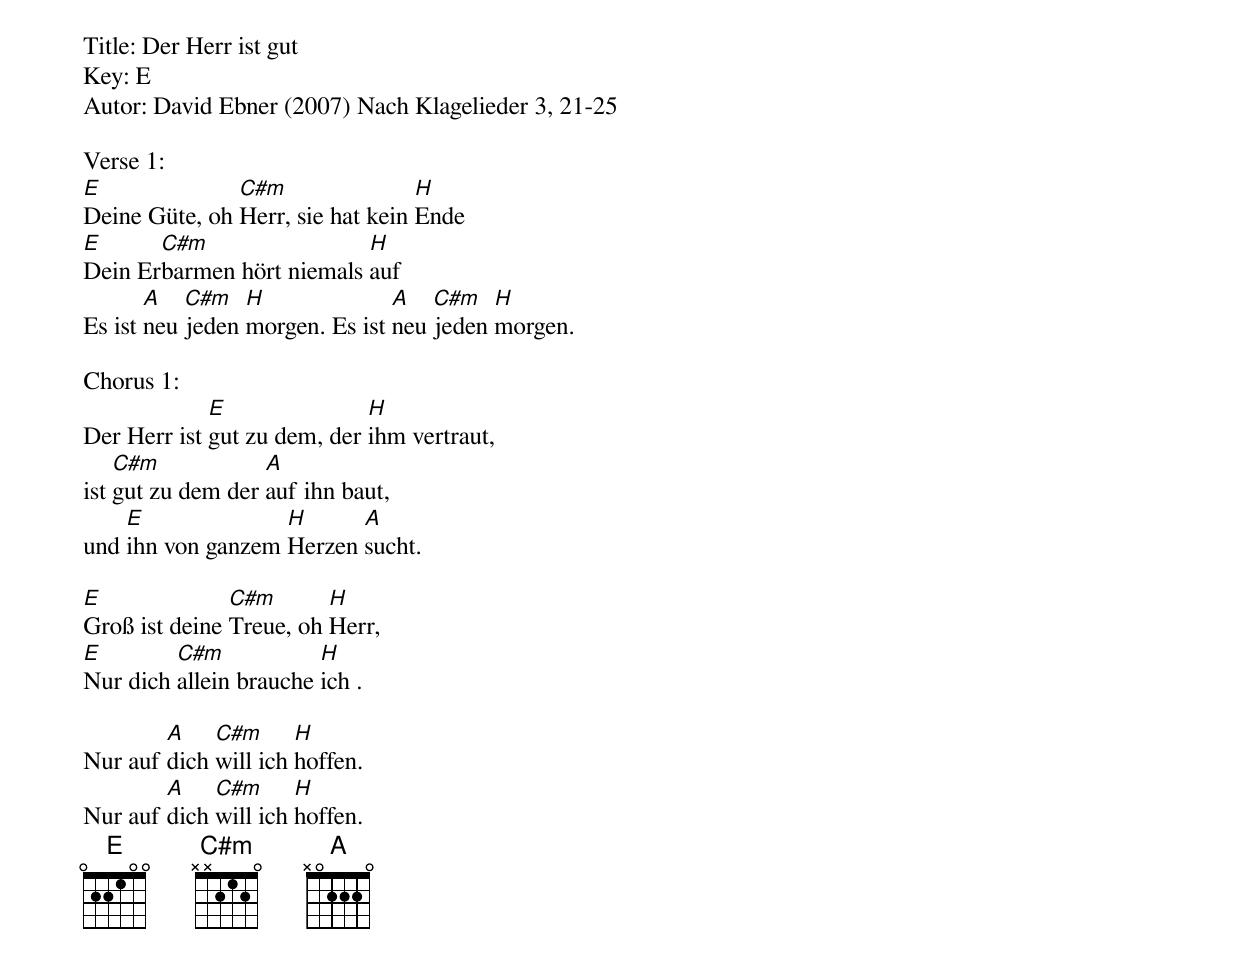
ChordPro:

Title: Der Herr ist gut
Key: E
Autor: David Ebner (2007) Nach Klagelieder 3, 21-25

Verse 1:
[E]Deine Güte, oh [C#m]Herr, sie hat kein [H]Ende
[E]Dein Er[C#m]barmen hört niemals [H]auf
Es ist [A]neu [C#m]jeden [H]morgen. Es ist [A]neu [C#m]jeden [H]morgen.

Chorus 1:
Der Herr ist [E]gut zu dem, der [H]ihm vertraut,
ist [C#m]gut zu dem der [A]auf ihn baut,
und [E]ihn von ganzem [H]Herzen [A]sucht.

[E]Groß ist deine [C#m]Treue, oh [H]Herr,
[E]Nur dich [C#m]allein brauche [H]ich .

Nur auf [A]dich [C#m]will ich [H]hoffen.
Nur auf [A]dich [C#m]will ich [H]hoffen.
